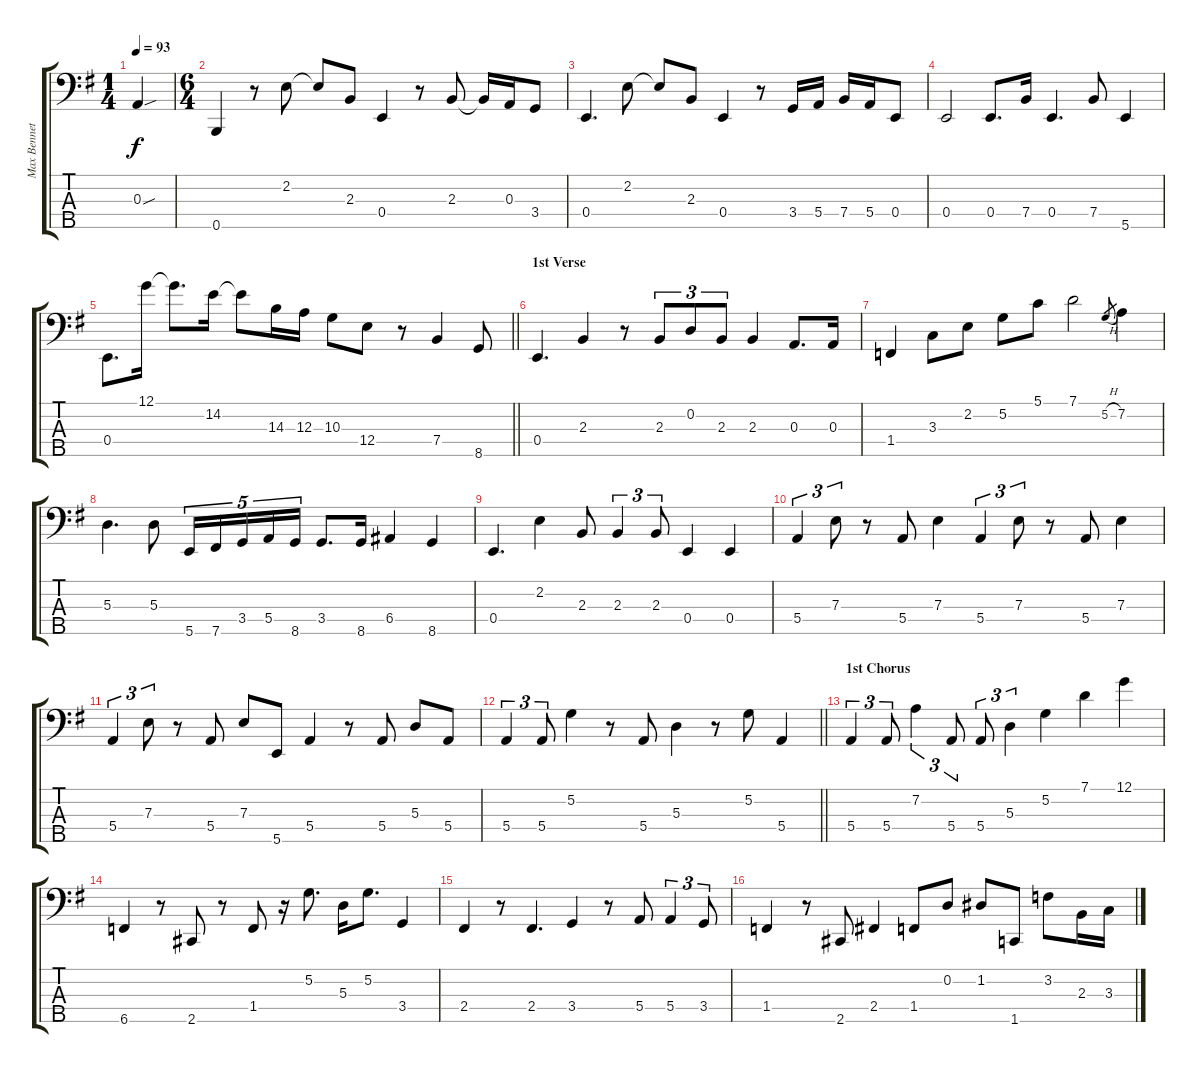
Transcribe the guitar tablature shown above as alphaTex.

\track ("Max Bennet - Bass" "Max Bennet") {instrument acousticbass}
\staff {score tabs}
\tuning (G2 D2 A1 E1 B0) {hide}
\ts (1 4)
\tempo 93
\clef f4
\ks g
0.3{sou}.4{dy f instrument acousticbass} |
\ts (6 4)
0.5.4 r.8 2.2.8 2.2{t}.8 2.3.8 0.4.4 r.8 2.3.8 2.3{t}.16 0.3.16 3.4.8 |
0.4.4{d} 2.2.8 2.2{t}.8 2.3.8 0.4.4 r.8 3.4.16 5.4.16 7.4.16 5.4.16 0.4.8 |
0.4.2 0.4.8{d} 7.4.16 0.4.4{d} 7.4.8 5.5.4 |
\barLineRight lightlight
0.4.8{d} 12.1.16 12.1{t}.8{d} 14.2.16 14.2{t}.8 14.3.16 12.3.16 10.3.8 12.4.8 r.8 7.4.4 8.5.8 |
\section ("" "1st Verse")
0.4.4{d} 2.3.4 r.8 2.3.8{tu (3 2)} 0.2.8{tu (3 2)} 2.3.8{tu (3 2)} 2.3.4 0.3.8{d} 0.3.16 |
1.4.4 3.3.8 2.2.8 5.2.8 5.1.8 7.1.2 5.2{h}.8{gr} 7.2.4 |
5.3.4{d} 5.3.8 5.5.16{tu (5 4)} 7.5.16{tu (5 4)} 3.4.16{tu (5 4)} 5.4.16{tu (5 4)} 8.5.16{tu (5 4)} 3.4.8{d} 8.5.16 6.4.4 8.5.4 |
0.4.4{d} 2.2.4 2.3.8 2.3.4{tu (3 2)} 2.3.8{tu (3 2)} 0.4.4 0.4.4 |
5.4.4{tu (3 2)} 7.3.8{tu (3 2)} r.8 5.4.8 7.3.4 5.4.4{tu (3 2)} 7.3.8{tu (3 2)} r.8 5.4.8 7.3.4 |
5.4.4{tu (3 2)} 7.3.8{tu (3 2)} r.8 5.4.8 7.3.8 5.5.8 5.4.4 r.8 5.4.8 5.3.8 5.4.8 |
\barLineRight lightlight
5.4.4{tu (3 2)} 5.4.8{tu (3 2)} 5.2.4 r.8 5.4.8 5.3.4 r.8 5.2.8 5.4.4 |
\section ("" "1st Chorus")
5.4.4{tu (3 2)} 5.4.8{tu (3 2)} 7.2.4{tu (3 2)} 5.4.8{tu (3 2)} 5.4.8{tu (3 2)} 5.3.4{tu (3 2)} 5.2.4 7.1.4 12.1.4 |
6.5.4 r.8 2.5.8 r.8 1.4.8 r.16 5.2.8{d} 5.3.16 5.2.8{d} 3.4.4 |
2.4.4 r.8 2.4.4{d} 3.4.4 r.8 5.4.8 5.4.4{tu (3 2)} 3.4.8{tu (3 2)} |
1.4.4 r.8 2.5.8 2.4.4 1.4.8 0.2.8 1.2.8 1.5.8 3.2.8 2.3.16 3.3.16
